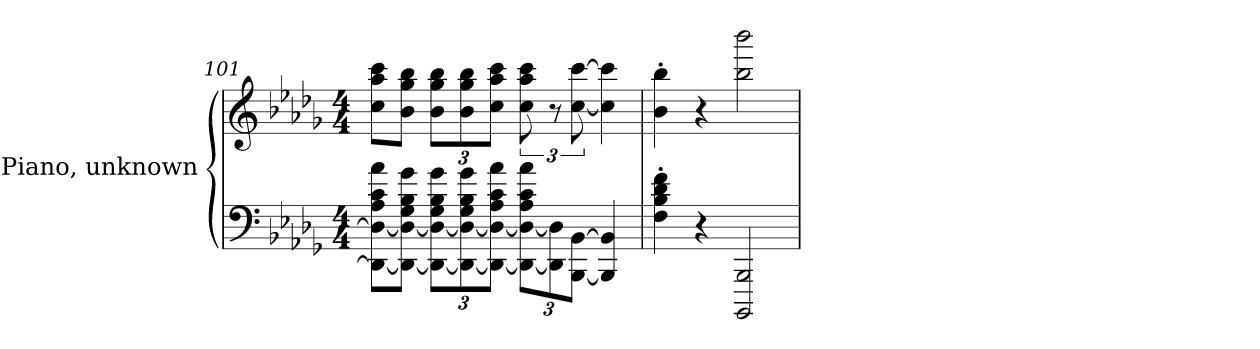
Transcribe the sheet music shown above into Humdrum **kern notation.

**kern	**kern
*part1	*part1
*staff2	*staff1
*I"Piano, unknown	*
*I'Pno.	*
!!LO:LB:g=z
*clefF4	*clefG2
*k[b-e-a-d-g-]	*k[b-e-a-d-g-]
*M4/4	*M4/4
=101	=101
8DD-\_ 8D-\_ 8A-\ 8c\ 8a-\L	8cc\ 8aa-\ 8ccc\L
8DD-\_ 8D-\_ 8G-\ 8B-\ 8g-\J	8b-\ 8gg-\ 8bb-\J
*Xbrackettup	*Xbrackettup
12DD-\_ 12D-\_ 12G-\ 12B-\ 12g-\L	12b-\ 12gg-\ 12bb-\L
12DD-\_ 12D-\_ 12G-\ 12B-\ 12g-\	12b-\ 12gg-\ 12bb-\
12DD-\_ 12D-\_ 12A-\ 12c\ 12a-\J	12cc\ 12aa-\ 12ccc\J
*	*brackettup
12DD-\_ 12D-\_ 12A-\ 12c\ 12a-\L	12cc\ 12aa-\ 12ccc\
12DD-\] 12D-\]	12r
[12BBB-\ [12BB-\J	[12cc\ [12ccc\
4BBB-/] 4BB-/]	4cc\] 4ccc\]
=102	=102
4F\' 4B-\' 4d-\' 4f\'	4b-\' 4bb-\'
4r	4r
2BBBB-/ 2BBB-/	2bb-\ 2bbb-\
=	=
*-	*-
